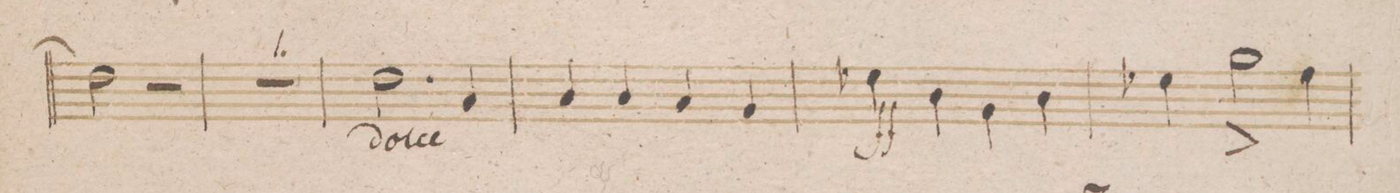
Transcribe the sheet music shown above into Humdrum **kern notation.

**kern	**dynam
*I"Oboe 1mo	*
*clefG2	*
*k[b-]	*
*met(c)	*
*M4/4	*
2dd\]	.
2r	.
=29	=29
1r	.
=30	=30
2.dd\	.
4a/	.
=31	=31
4a/	.
4a/	.
4a/	.
4g/	.
=32	=32
4ee-X\	ff
4b-\	.
4g\	.
4b-\	.
=33	=33
4ee-X\	.
2gg^<\	.
4ff\	.
=34	=34
*-	*-
